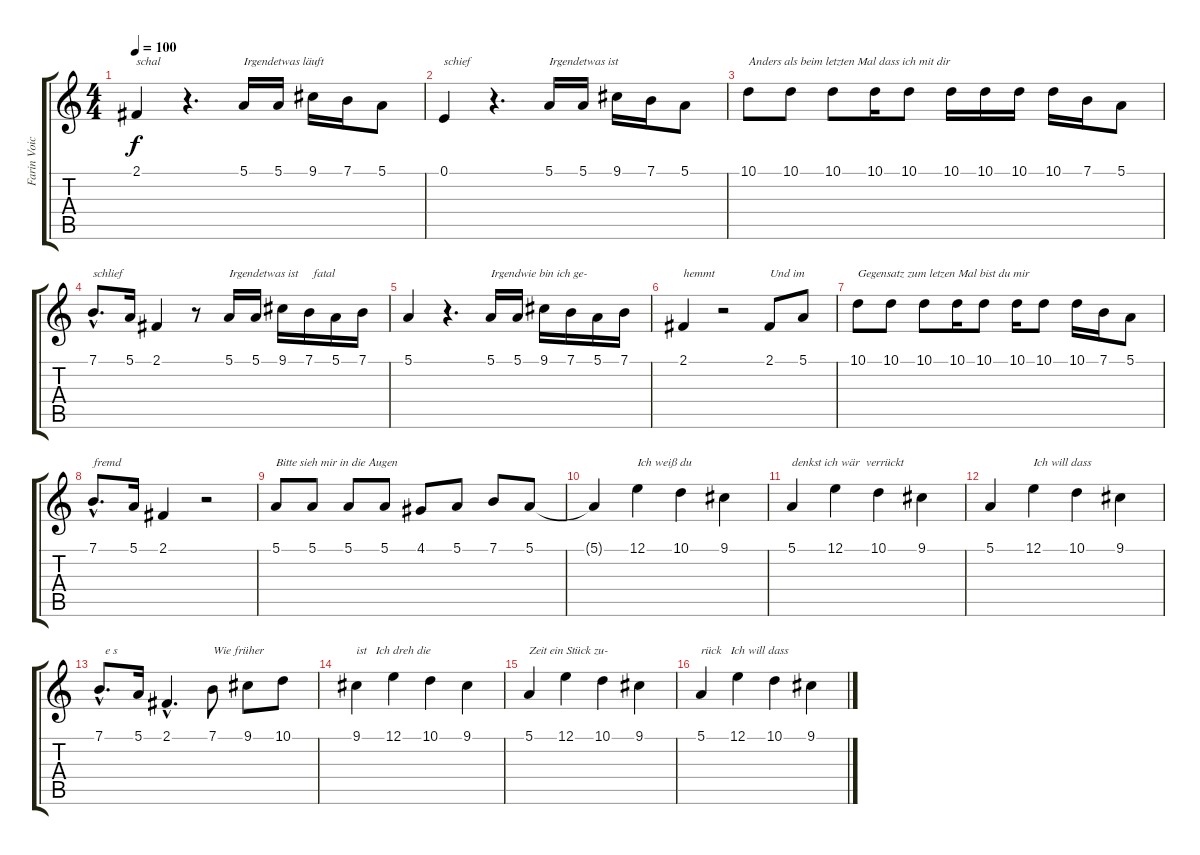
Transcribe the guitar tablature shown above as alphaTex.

\track ("Farin Voice" "Farin Voic") {instrument frenchhorn}
\staff {score tabs}
\tuning (E4 B3 G3 D3 A2 E2) {hide}
\ts (4 4)
\tempo 100
\clef g2
\ks c
2.1.4{txt "schal" dy f} r.4{d} 5.1.16{txt "Irgendetwas läuft"} 5.1.16 9.1.16 7.1.16 5.1.8 |
0.1.4{txt "schief"} r.4{d} 5.1.16{txt "Irgendetwas ist "} 5.1.16 9.1.16 7.1.16 5.1.8 |
10.1.8{txt "Anders als beim letzten Mal dass ich mit dir"} 10.1.8 10.1.8 10.1.16 10.1.8 10.1.16 10.1.16 10.1.16 10.1.16 7.1.16 5.1.8 |
7.1{hac}.8{d txt "schlief"} 5.1.16 2.1.4 r.8 5.1.16{txt "Irgendetwas ist     fatal"} 5.1.16 9.1.16 7.1.16 5.1.16 7.1.16 |
5.1.4 r.4{d} 5.1.16{txt "Irgendwie bin ich ge-"} 5.1.16 9.1.16 7.1.16 5.1.16 7.1.16 |
2.1.4{txt "hemmt"} r.2 2.1.8{txt "Und im "} 5.1.8 |
10.1.8{txt "Gegensatz zum letzen Mal bist du mir "} 10.1.8 10.1.8 10.1.16 10.1.8 10.1.16 10.1.8 10.1.16 7.1.16 5.1.8 |
7.1{hac}.8{d txt "fremd"} 5.1.16 2.1.4 r.2 |
5.1.8{txt "Bitte sieh mir in die Augen"} 5.1.8 5.1.8 5.1.8 4.1.8 5.1.8 7.1.8 5.1.8 |
5.1{t}.4 12.1.4{txt "Ich weiß du"} 10.1.4 9.1.4 |
5.1.4{txt "denkst ich wär  verrückt"} 12.1.4 10.1.4 9.1.4 |
5.1.4 12.1.4{txt "Ich will dass"} 10.1.4 9.1.4 |
7.1{hac}.8{d txt "  e s"} 5.1.16 2.1{hac}.4{d} 7.1.8{txt "Wie früher"} 9.1.8 10.1.8 |
9.1.4{txt "ist   Ich dreh die"} 12.1.4 10.1.4 9.1.4 |
5.1.4{txt "Zeit ein Stück zu-"} 12.1.4 10.1.4 9.1.4 |
5.1.4{txt "rück   Ich will dass"} 12.1.4 10.1.4 9.1.4
